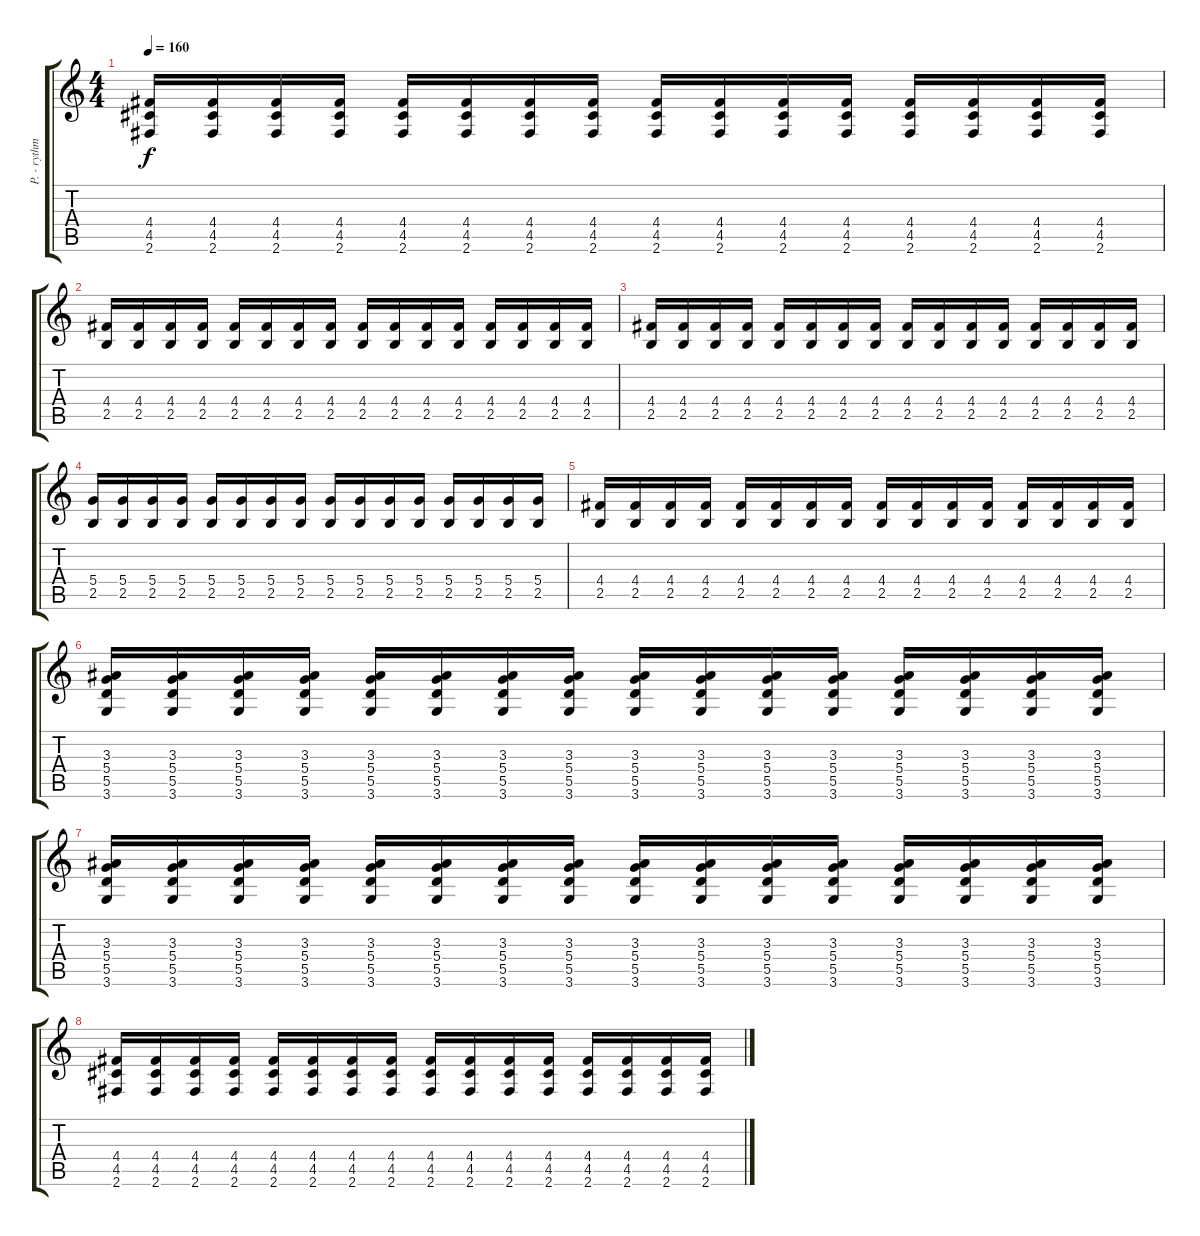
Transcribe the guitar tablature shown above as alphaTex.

\track ("P. - rythm guitar" "P. - rythm") {instrument distortionguitar}
\staff {score tabs}
\tuning (E4 B3 G3 D3 A2 E2) {hide}
\ts (4 4)
\tempo 160
\clef g2
\ks c
(4.4 4.5 2.6).16{dy f} (4.4 4.5 2.6).16 (4.4 4.5 2.6).16 (4.4 4.5 2.6).16 (4.4 4.5 2.6).16 (4.4 4.5 2.6).16 (4.4 4.5 2.6).16 (4.4 4.5 2.6).16 (4.4 4.5 2.6).16 (4.4 4.5 2.6).16 (4.4 4.5 2.6).16 (4.4 4.5 2.6).16 (4.4 4.5 2.6).16 (4.4 4.5 2.6).16 (4.4 4.5 2.6).16 (4.4 4.5 2.6).16 |
(4.4 2.5).16 (4.4 2.5).16 (4.4 2.5).16 (4.4 2.5).16 (4.4 2.5).16 (4.4 2.5).16 (4.4 2.5).16 (4.4 2.5).16 (4.4 2.5).16 (4.4 2.5).16 (4.4 2.5).16 (4.4 2.5).16 (4.4 2.5).16 (4.4 2.5).16 (4.4 2.5).16 (4.4 2.5).16 |
(4.4 2.5).16 (4.4 2.5).16 (4.4 2.5).16 (4.4 2.5).16 (4.4 2.5).16 (4.4 2.5).16 (4.4 2.5).16 (4.4 2.5).16 (4.4 2.5).16 (4.4 2.5).16 (4.4 2.5).16 (4.4 2.5).16 (4.4 2.5).16 (4.4 2.5).16 (4.4 2.5).16 (4.4 2.5).16 |
(5.4 2.5).16 (5.4 2.5).16 (5.4 2.5).16 (5.4 2.5).16 (5.4 2.5).16 (5.4 2.5).16 (5.4 2.5).16 (5.4 2.5).16 (5.4 2.5).16 (5.4 2.5).16 (5.4 2.5).16 (5.4 2.5).16 (5.4 2.5).16 (5.4 2.5).16 (5.4 2.5).16 (5.4 2.5).16 |
(4.4 2.5).16 (4.4 2.5).16 (4.4 2.5).16 (4.4 2.5).16 (4.4 2.5).16 (4.4 2.5).16 (4.4 2.5).16 (4.4 2.5).16 (4.4 2.5).16 (4.4 2.5).16 (4.4 2.5).16 (4.4 2.5).16 (4.4 2.5).16 (4.4 2.5).16 (4.4 2.5).16 (4.4 2.5).16 |
(3.3 5.4 5.5 3.6).16 (3.3 5.4 5.5 3.6).16 (3.3 5.4 5.5 3.6).16 (3.3 5.4 5.5 3.6).16 (3.3 5.4 5.5 3.6).16 (3.3 5.4 5.5 3.6).16 (3.3 5.4 5.5 3.6).16 (3.3 5.4 5.5 3.6).16 (3.3 5.4 5.5 3.6).16 (3.3 5.4 5.5 3.6).16 (3.3 5.4 5.5 3.6).16 (3.3 5.4 5.5 3.6).16 (3.3 5.4 5.5 3.6).16 (3.3 5.4 5.5 3.6).16 (3.3 5.4 5.5 3.6).16 (3.3 5.4 5.5 3.6).16 |
(3.3 5.4 5.5 3.6).16 (3.3 5.4 5.5 3.6).16 (3.3 5.4 5.5 3.6).16 (3.3 5.4 5.5 3.6).16 (3.3 5.4 5.5 3.6).16 (3.3 5.4 5.5 3.6).16 (3.3 5.4 5.5 3.6).16 (3.3 5.4 5.5 3.6).16 (3.3 5.4 5.5 3.6).16 (3.3 5.4 5.5 3.6).16 (3.3 5.4 5.5 3.6).16 (3.3 5.4 5.5 3.6).16 (3.3 5.4 5.5 3.6).16 (3.3 5.4 5.5 3.6).16 (3.3 5.4 5.5 3.6).16 (3.3 5.4 5.5 3.6).16 |
(4.4 4.5 2.6).16 (4.4 4.5 2.6).16 (4.4 4.5 2.6).16 (4.4 4.5 2.6).16 (4.4 4.5 2.6).16 (4.4 4.5 2.6).16 (4.4 4.5 2.6).16 (4.4 4.5 2.6).16 (4.4 4.5 2.6).16 (4.4 4.5 2.6).16 (4.4 4.5 2.6).16 (4.4 4.5 2.6).16 (4.4 4.5 2.6).16 (4.4 4.5 2.6).16 (4.4 4.5 2.6).16 (4.4 4.5 2.6).16
